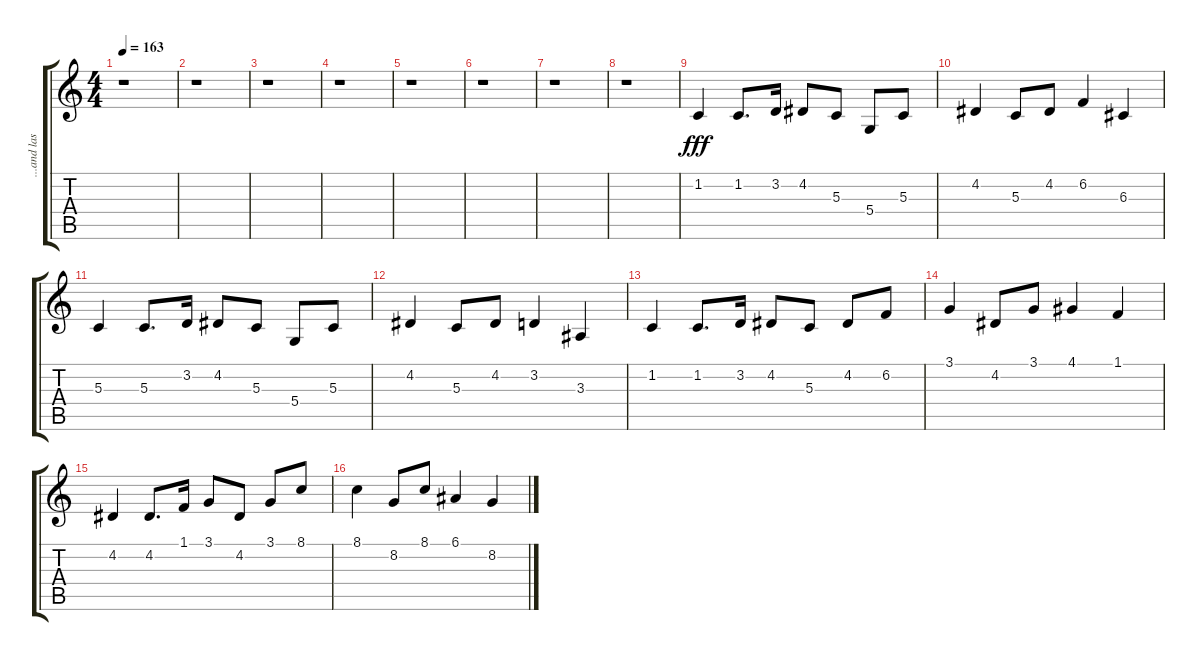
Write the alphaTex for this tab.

\track ("...and last, but most certainly not leas" "...and las") {instrument bassoon}
\staff {score tabs}
\tuning (E4 B3 G3 D3 A2 E2) {hide}
\ts (4 4)
\tempo 163
\clef g2
\ks c
r.1{dy fff} |
r.1 |
r.1 |
r.1 |
r.1 |
r.1 |
r.1 |
r.1 |
1.2.4 1.2.8{d} 3.2.16 4.2.8 5.3.8 5.4.8 5.3.8 |
4.2.4 5.3.8 4.2.8 6.2.4 6.3.4 |
5.3.4 5.3.8{d} 3.2.16 4.2.8 5.3.8 5.4.8 5.3.8 |
4.2.4 5.3.8 4.2.8 3.2.4 3.3.4 |
1.2.4 1.2.8{d} 3.2.16 4.2.8 5.3.8 4.2.8 6.2.8 |
3.1.4 4.2.8 3.1.8 4.1.4 1.1.4 |
4.2.4 4.2.8{d} 1.1.16 3.1.8 4.2.8 3.1.8 8.1.8 |
8.1.4 8.2.8 8.1.8 6.1.4 8.2.4
